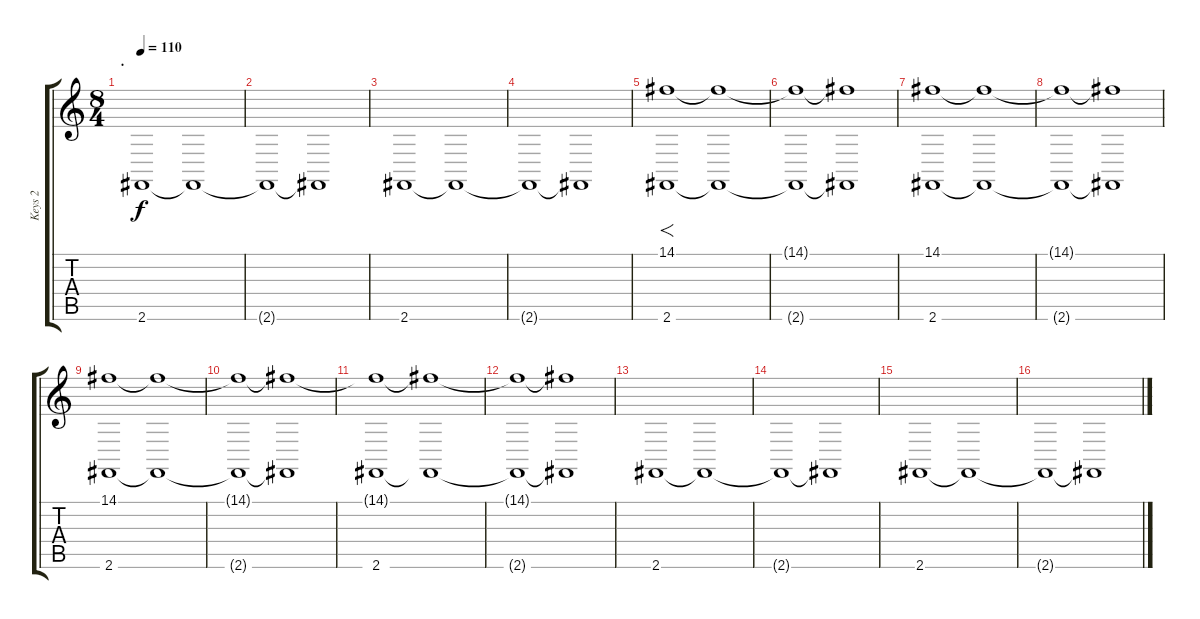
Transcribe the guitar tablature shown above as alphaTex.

\track ("Keys 2" "Keys 2") {instrument stringensemble1}
\staff {score tabs}
\tuning (E4 B3 G3 D3 A2 E2) {hide}
\ts (8 4)
\section ("" ".")
\tempo 110
\clef g2
\ks c
2.6.1{dy f} 2.6{t}.1 |
2.6{t}.1 2.6{t}.1 |
2.6.1 2.6{t}.1 |
2.6{t}.1 2.6{t}.1 |
(14.1 2.6).1{f} (14.1{t} 2.6{t}).1 |
(14.1{t} 2.6{t}).1 (14.1{t} 2.6{t}).1 |
(14.1 2.6).1 (14.1{t} 2.6{t}).1 |
(14.1{t} 2.6{t}).1 (14.1{t} 2.6{t}).1 |
(14.1 2.6).1 (14.1{t} 2.6{t}).1 |
(14.1{t} 2.6{t}).1 (14.1{t} 2.6{t}).1 |
(14.1{t} 2.6).1 (14.1{t} 2.6{t}).1 |
(14.1{t} 2.6{t}).1 (14.1{t} 2.6{t}).1 |
2.6.1 2.6{t}.1 |
2.6{t}.1 2.6{t}.1 |
2.6.1 2.6{t}.1 |
2.6{t}.1 2.6{t}.1
